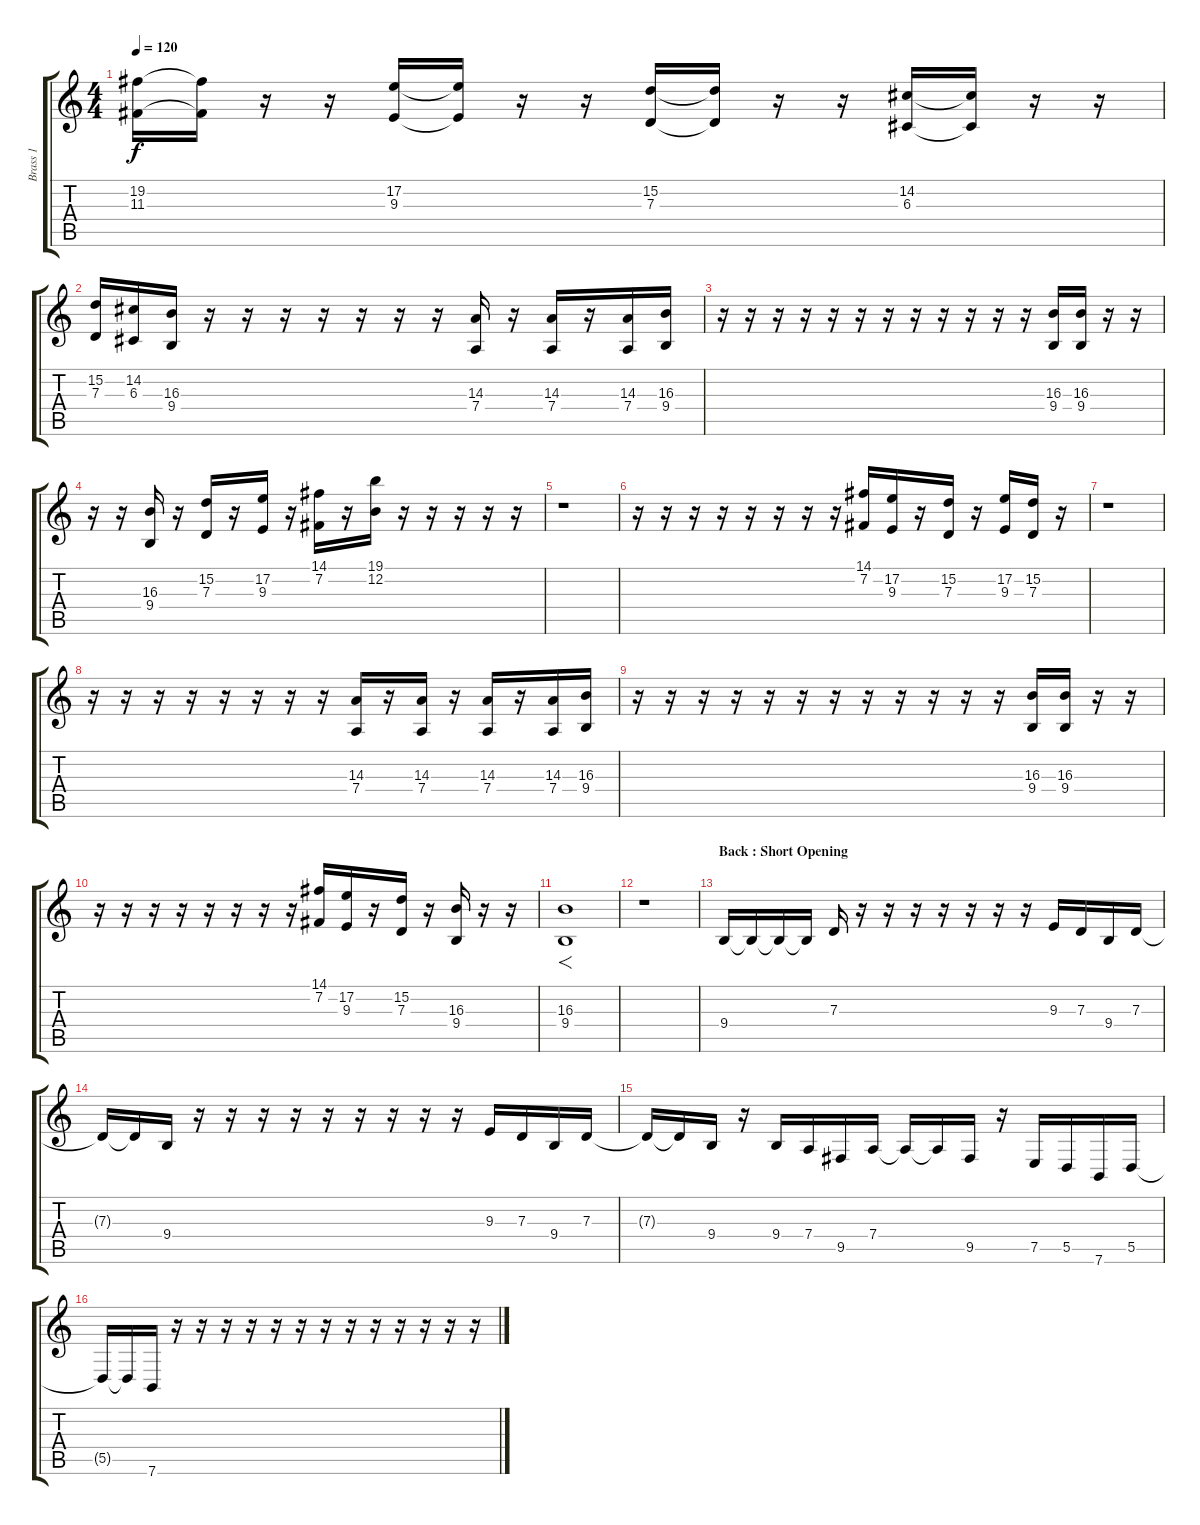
\track ("Brass 1" "Brass 1") {instrument brasssection}
\staff {score tabs}
\tuning (E4 B3 G3 D3 A2 E2) {hide}
\ts (4 4)
\tempo 120
\clef g2
\ks c
(19.2 11.3).16{dy f} (19.2{t} 11.3{t}).16 r.16 r.16 (17.2 9.3).16 (17.2{t} 9.3{t}).16 r.16 r.16 (15.2 7.3).16 (15.2{t} 7.3{t}).16 r.16 r.16 (14.2 6.3).16 (14.2{t} 6.3{t}).16 r.16 r.16 |
(15.2 7.3).16 (14.2 6.3).16 (16.3 9.4).16 r.16 r.16 r.16 r.16 r.16 r.16 r.16 (14.3 7.4).16 r.16 (14.3 7.4).16 r.16 (14.3 7.4).16 (16.3 9.4).16 |
r.16 r.16 r.16 r.16 r.16 r.16 r.16 r.16 r.16 r.16 r.16 r.16 (16.3 9.4).16 (16.3 9.4).16 r.16 r.16 |
r.16 r.16 (16.3 9.4).16 r.16 (15.2 7.3).16 r.16 (17.2 9.3).16 r.16 (14.1 7.2).16 r.16 (19.1 12.2).16 r.16 r.16 r.16 r.16 r.16 |
r.1 |
r.16 r.16 r.16 r.16 r.16 r.16 r.16 r.16 (14.1 7.2).16 (17.2 9.3).16 r.16 (15.2 7.3).16 r.16 (17.2 9.3).16 (15.2 7.3).16 r.16 |
r.1 |
r.16 r.16 r.16 r.16 r.16 r.16 r.16 r.16 (14.3 7.4).16 r.16 (14.3 7.4).16 r.16 (14.3 7.4).16 r.16 (14.3 7.4).16 (16.3 9.4).16 |
r.16 r.16 r.16 r.16 r.16 r.16 r.16 r.16 r.16 r.16 r.16 r.16 (16.3 9.4).16 (16.3 9.4).16 r.16 r.16 |
r.16 r.16 r.16 r.16 r.16 r.16 r.16 r.16 (14.1 7.2).16 (17.2 9.3).16 r.16 (15.2 7.3).16 r.16 (16.3 9.4).16 r.16 r.16 |
(16.3 9.4).1{f} |
r.1 |
\section ("" "Back : Short Opening")
9.4.16 9.4{t}.16 9.4{t}.16 9.4{t}.16 7.3.16 r.16 r.16 r.16 r.16 r.16 r.16 r.16 9.3.16 7.3.16 9.4.16 7.3.16 |
7.3{t}.16 7.3{t}.16 9.4.16 r.16 r.16 r.16 r.16 r.16 r.16 r.16 r.16 r.16 9.3.16 7.3.16 9.4.16 7.3.16 |
7.3{t}.16 7.3{t}.16 9.4.16 r.16 9.4.16 7.4.16 9.5.16 7.4.16 7.4{t}.16 7.4{t}.16 9.5.16 r.16 7.5.16 5.5.16 7.6.16 5.5.16 |
5.5{t}.16 5.5{t}.16 7.6.16 r.16 r.16 r.16 r.16 r.16 r.16 r.16 r.16 r.16 r.16 r.16 r.16 r.16
